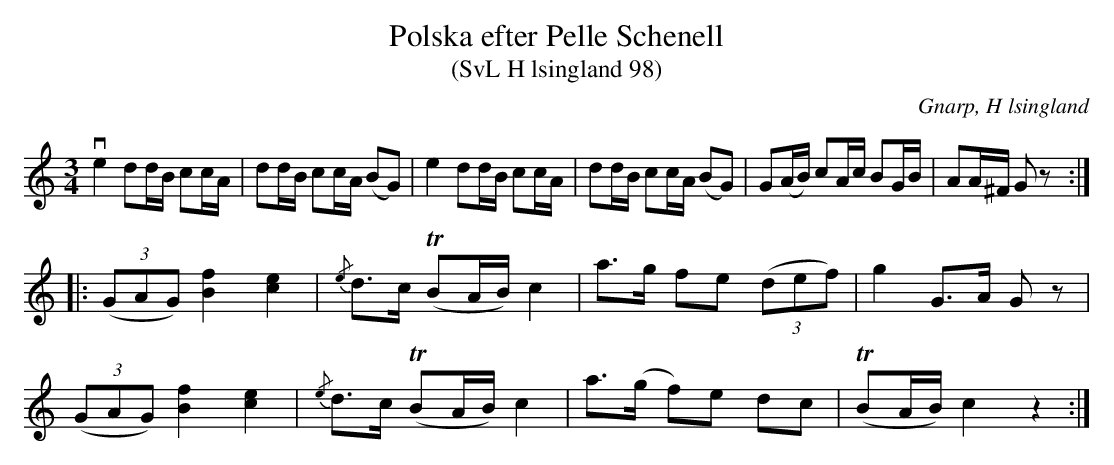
X:1
T:Polska efter Pelle Schenell
T:(SvL H lsingland 98)
O:Gnarp, H lsingland
M:3/4
L:1/8
K:C
ve2 dd/B/ cc/A/|dd/B/ cc/A/ (BG)|e2 dd/B/ cc/A/|dd/B/ cc/A/ (BG)|G(A/B/) cA/c/ BG/B/|AA/^F/ G z:|
|:((3GAG) [fB]2 [ce]2|{/e}d>c (TBA/B/) c2|a>g fe ((3def)|g2 G>A Gz|
((3GAG) [fB]2 [ce]2|{/e}d>c (TBA/B/) c2|a>(g f)e dc|(TBA/B/) c2 z2:|
